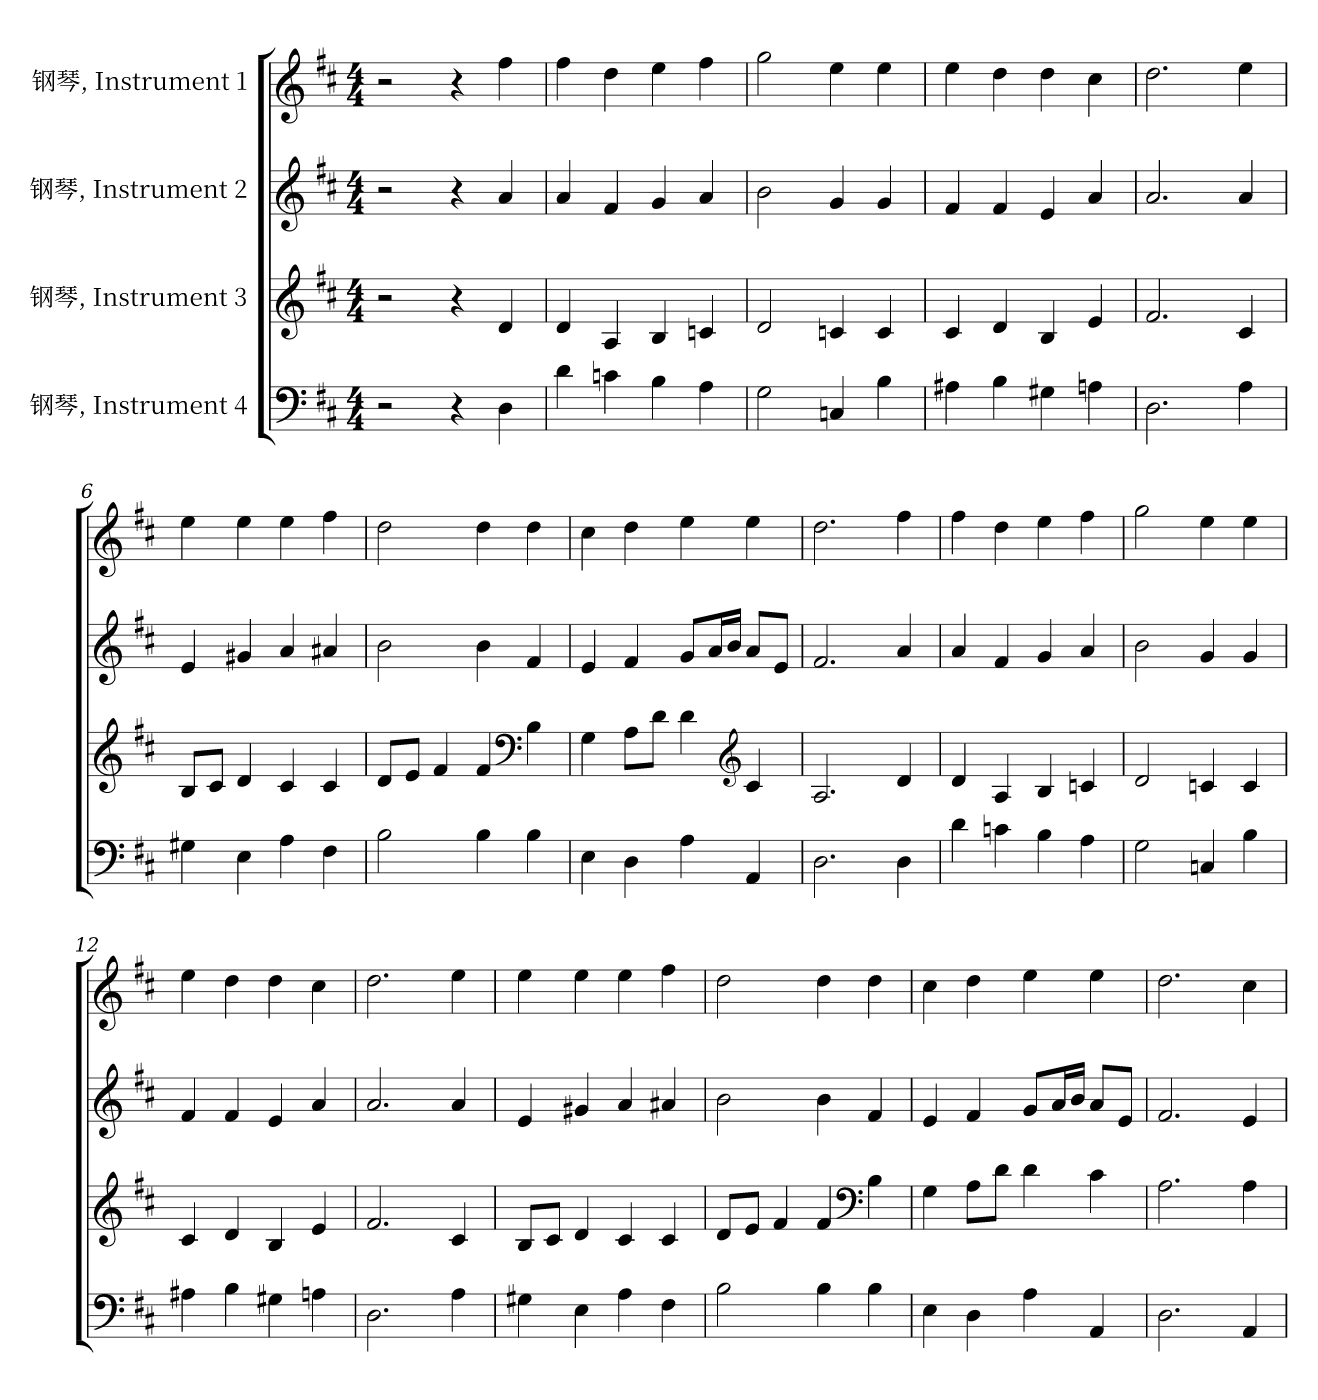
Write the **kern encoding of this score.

**kern	**kern	**kern	**kern
*part4	*part3	*part2	*part1
*staff4	*staff3	*staff2	*staff1
*I"钢琴, Instrument 4	*I"钢琴, Instrument 3	*I"钢琴, Instrument 2	*I"钢琴, Instrument 1
*clefF4	*clefG2	*clefG2	*clefG2
*k[f#c#]	*k[f#c#]	*k[f#c#]	*k[f#c#]
*M4/4	*M4/4	*M4/4	*M4/4
*MM96	*MM96	*MM96	*MM96
=1	=1	=1	=1
2r	2r	2r	2r
4r	4r	4r	4r
4D\	4d/	4a/	4ff#\
=2	=2	=2	=2
4d\	4d/	4a/	4ff#\
4cn\	4A/	4f#/	4dd\
4B\	4B/	4g/	4ee\
4A\	4cn/	4a/	4ff#\
=3	=3	=3	=3
2G\	2d/	2b\	2gg\
4Cn/	4cn/	4g/	4ee\
4B\	4c/	4g/	4ee\
=4	=4	=4	=4
4A#X\	4c#/	4f#/	4ee\
4B\	4d/	4f#/	4dd\
4G#X\	4B/	4e/	4dd\
4An\	4e/	4a/	4cc#\
=5	=5	=5	=5
2.D\	2.f#/	2.a/	2.dd\
4A\	4c#/	4a/	4ee\
=6	=6	=6	=6
4G#X\	8B/L	4e/	4ee\
.	8c#/J	.	.
4E\	4d/	4g#X/	4ee\
4A\	4c#/	4a/	4ee\
4F#\	4c#/	4a#X/	4ff#\
!!LO:LB:g=z
=7	=7	=7	=7
2B\	8d/L	2b\	2dd\
.	8e/J	.	.
.	4f#/	.	.
4B\	4f#/	4b\	4dd\
*	*clefF4	*	*
4B\	4B\	4f#/	4dd\
=8	=8	=8	=8
4E\	4G\	4e/	4cc#\
4D\	8A\L	4f#/	4dd\
.	8d\J	.	.
4A\	4d\	8g/L	4ee\
.	.	16a/L	.
.	.	16b/JJ	.
*	*clefG2	*	*
4AA/	4c#/	8a/L	4ee\
.	.	8e/J	.
=9	=9	=9	=9
2.D\	2.A/	2.f#/	2.dd\
4D\	4d/	4a/	4ff#\
=10	=10	=10	=10
4d\	4d/	4a/	4ff#\
4cn\	4A/	4f#/	4dd\
4B\	4B/	4g/	4ee\
4A\	4cn/	4a/	4ff#\
=11	=11	=11	=11
2G\	2d/	2b\	2gg\
4Cn/	4cn/	4g/	4ee\
4B\	4c/	4g/	4ee\
=12	=12	=12	=12
4A#X\	4c#/	4f#/	4ee\
4B\	4d/	4f#/	4dd\
4G#X\	4B/	4e/	4dd\
4An\	4e/	4a/	4cc#\
!!LO:LB:g=z
=13	=13	=13	=13
2.D\	2.f#/	2.a/	2.dd\
4A\	4c#/	4a/	4ee\
=14	=14	=14	=14
4G#X\	8B/L	4e/	4ee\
.	8c#/J	.	.
4E\	4d/	4g#X/	4ee\
4A\	4c#/	4a/	4ee\
4F#\	4c#/	4a#X/	4ff#\
=15	=15	=15	=15
2B\	8d/L	2b\	2dd\
.	8e/J	.	.
.	4f#/	.	.
4B\	4f#/	4b\	4dd\
*	*clefF4	*	*
4B\	4B\	4f#/	4dd\
=16	=16	=16	=16
4E\	4G\	4e/	4cc#\
4D\	8A\L	4f#/	4dd\
.	8d\J	.	.
4A\	4d\	8g/L	4ee\
.	.	16a/L	.
.	.	16b/JJ	.
4AA/	4c#\	8a/L	4ee\
.	.	8e/J	.
=17	=17	=17	=17
2.D\	2.A\	2.f#/	2.dd\
4AA/	4A\	4e/	4cc#\
=	=	=	=
*-	*-	*-	*-
